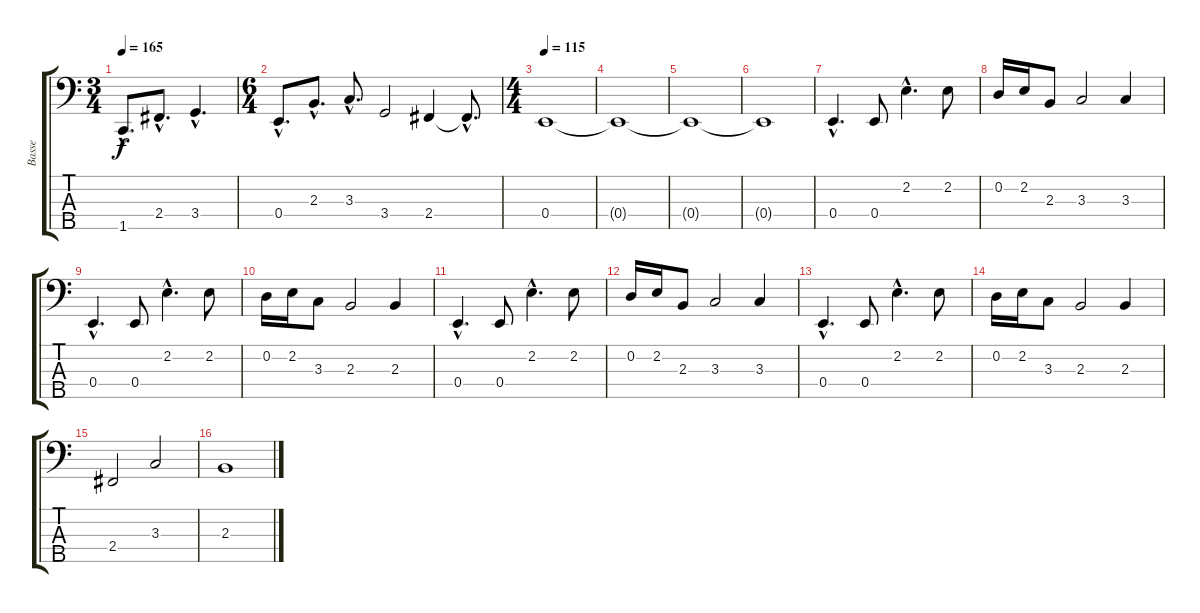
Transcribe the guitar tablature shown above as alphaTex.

\track ("Basse" "Basse") {instrument electricbassfinger}
\staff {score tabs}
\tuning (G2 D2 A1 E1 B0) {hide}
\ts (3 4)
\tempo 165
\clef f4
\ks c
1.5{hac}.8{d dy f} 2.4{hac}.8{d} 3.4{hac}.4{d} |
\ts (6 4)
0.4{hac}.8{d} 2.3{hac}.8{d} 3.3{hac}.8{d} 3.4.2 2.4.4 2.4{hac t}.8{d} |
\ts (4 4)
\tempo 115
0.4.1 |
0.4{t}.1 |
0.4{t}.1 |
0.4{t}.1 |
0.4{hac}.4{d} 0.4.8 2.2{hac}.4{d} 2.2.8 |
0.2.16 2.2.16 2.3.8 3.3.2 3.3.4 |
0.4{hac}.4{d} 0.4.8 2.2{hac}.4{d} 2.2.8 |
0.2.16 2.2.16 3.3.8 2.3.2 2.3.4 |
0.4{hac}.4{d} 0.4.8 2.2{hac}.4{d} 2.2.8 |
0.2.16 2.2.16 2.3.8 3.3.2 3.3.4 |
0.4{hac}.4{d} 0.4.8 2.2{hac}.4{d} 2.2.8 |
0.2.16 2.2.16 3.3.8 2.3.2 2.3.4 |
2.4.2 3.3.2 |
2.3.1
